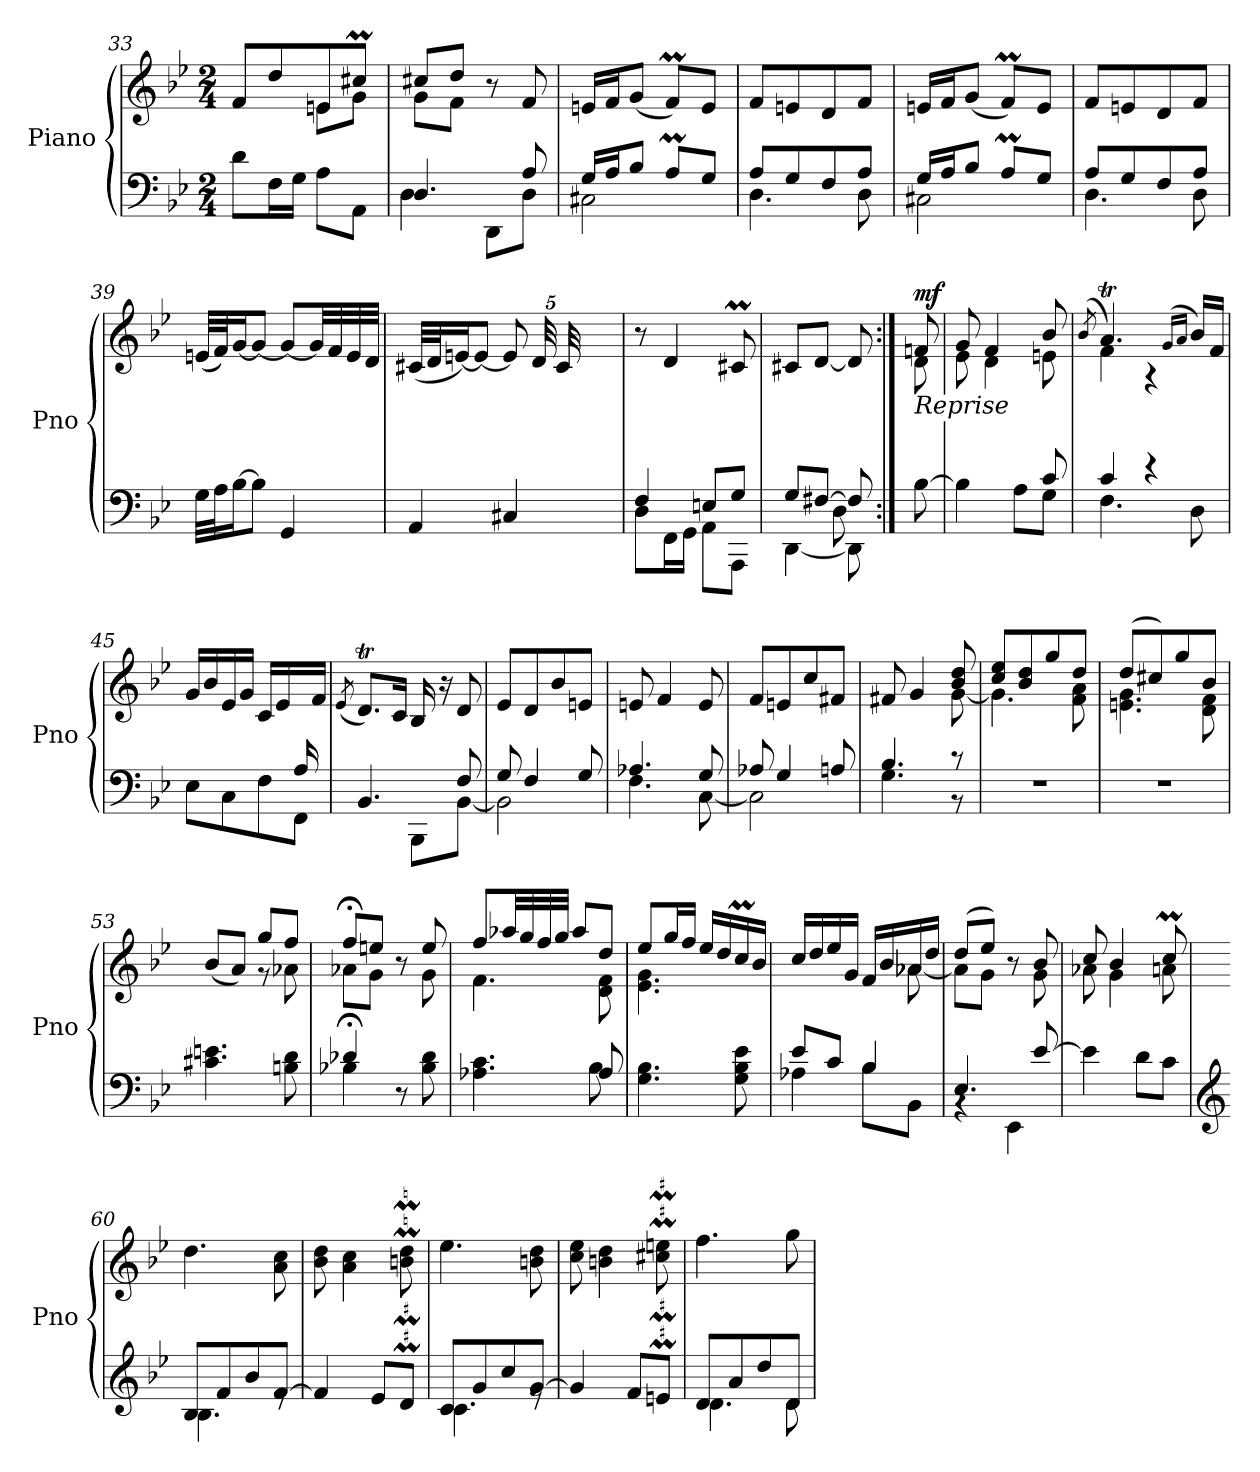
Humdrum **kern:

**kern	**kern	**dynam
*part1	*part1	*part1
*staff2	*staff1	*staff1/2
*I"Piano	*	*
*I'Pno	*	*
*clefF4	*clefG2	*
*k[b-e-]	*k[b-e-]	*
*M2/4	*M2/4	*
=33	=33	=33
*	*^	*
8d\L	8f/L	4ryy	.
16F\L	8dd/	.	.
16G\JJ	.	.	.
8A\L	8en/	8e\L	.
8AA\J	8cc#Xm/J	8g\J	.
=34	=34	=34	=34
*^	*	*	*
!	!LO:N:head=solid	!	!	!
4.D/	4D\	8cc#X/L	8g\L	.
.	.	8dd/J	8f\J	.
.	8DD\L	8r	4ryy	.
8A/	8D\J	8f/	.	.
*	*	*v	*v	*
=35	=35	=35	=35
16G/LL	2C#X\	16en/LL	.
16A/J	.	16f/J	.
8B-/J	.	(<8g/J	.
8Am/L	.	8fM/L)	.
8G/J	.	8e/J	.
=36	=36	=36	=36
8A/L	4.D\	8f/L	.
8G/	.	8en/	.
8F/	.	8d/	.
8A/J	8D\	8f/J	.
=37	=37	=37	=37
16G/LL	2C#X\	16en/LL	.
16A/J	.	16f/J	.
8B-/J	.	(<8g/J	.
8Am/L	.	8fM/L)	.
8G/J	.	8e/J	.
=38	=38	=38	=38
8A/L	4.D\	8f/L	.
8G/	.	8en/	.
8F/	.	8d/	.
8A/J	8D\	8f/J	.
*v	*v	*	*
!!LO:LB:g=z
=39	=39	=39
32G\LLL	(<32en/LLL	.
32A\J	32f/J)	.
[16B-\J	[16g/J	.
8B-\J]	8g/J_	.
4GG/	8g/L_	.
.	32g/LL]	.
.	32f/	.
.	32e/	.
.	32d/JJJ	.
=40	=40	=40
*^	*	*
40%17ryy	4AA/	(<32c#X/LLL	.
.	.	32d/J	.
.	.	[16en/J)	.
.	.	8e/J_	.
.	4C#X/	8e/L]	.
*	*	*Xbrackettup	*
.	.	40d/LL	.
.	.	40c#/	.
40Bn/	.	20.ryy	.
40A/	.	.	.
40G/JJJ	.	.	.
=41	=41	=41	=41
4F/	8D\L	8r	.
.	16FF\L	4d/	.
.	16GG\JJ	.	.
8En/L	8AA\L	.	.
8G/J	8AAA\J	8c#Xm/	.
=42	=42	=42	=42
*	*^	*	*
8G/L	[4DD\	4ryy	8c#X/L	.
[8F#X/J	.	.	[8d/J	.
8F#/]	8DD\]	8D\	8d/]	.
=42X1:|!	=42X1:|!	=42X1:|!	=42X1:|!	=42X1:|!
*	*	*	*^	*
!	!	!	!LO:TX:b:i:t=Reprise	!	!
!	!	!	!	!	!LO:DY:a
*v	*v	*v	*	*	*
[8B-\	8fn/	8d\	mf
=43	=43	=43	=43
*^	*	*	*
4B-\]	4.ryy	8g/	8e-\	.
.	.	4f/	4d\	.
8A\L	.	.	.	.
8G\J	8c/	8b-/	8en\	.
=44	=44	=44	=44	=44
.	.	(<8qb-/	.	.
4c/	4.F\	4.at/)	4f\	.
4r	.	.	4r	.
.	.	(<16qg/LL	.	.
.	.	16qa/JJ	.	.
.	8D\	16b-/LL)	.	.
.	.	16f/JJ	.	.
*	*	*v	*v	*
!!LO:LB:g=z
=45	=45	=45	=45
4.ryy	8E-\L	16g/LL	.
.	.	16b-/	.
.	8C\	16e-/	.
.	.	16g/JJ	.
.	8F\	16c/LL	.
.	.	16e-/	.
16A/	8FF\J	16ryy	.
16ryy	.	16f/JJ	.
=46	=46	=46	=46
.	.	(<8qe-/	.
4.BB-/	4ryy	8.dt/L)	.
.	.	16c/Jk	.
.	8BBB-\L	16B-/	.
.	.	16r	.
8F/	[8BB-\J	8d/	.
=47	=47	=47	=47
8G/	2BB-\]	8e-/L	.
4F/	.	8d/	.
.	.	8b-/	.
8G/	.	8en/J	.
=48	=48	=48	=48
4.A-X/	4.F\	8en/	.
.	.	4f/	.
8G/	[8C\	8e/	.
=49	=49	=49	=49
8A-X/	2C\]	8f/L	.
4G/	.	8en/	.
.	.	8cc/	.
8An/	.	8f#X/J	.
=50	=50	=50	=50
*	*	*^	*
4.B-/	4.G\	8f#X/	4.ryy	.
.	.	4g/	.	.
8r	8r	8b-/ 8dd/	[8g\	.
*v	*v	*	*	*
=51	=51	=51	=51
2r	8cc/ 8ee-/L	4.g\]	.
.	8b-/ 8dd/	.	.
.	8gg/	.	.
.	8dd/J	8f\ 8a\	.
!!LO:LB:g=z	!!
=52	=52	=52	=52
2r	(>8dd/L	4.en\ 4.g\	.
.	8cc#X/)	.	.
.	8gg/	.	.
.	8b-/J	8d\ 8f\	.
=53	=53	=53	=53
4.c#X\ 4.en\	(<8b-/L	4ryy	.
.	8a/J)	.	.
.	8gg/L	8r	.
8Bn\ 8d\	8ff/J	8a-X\	.
=54	=54	=54	=54
*^	*	*	*
4d-X;/	4B-X\	8ff;</L	8a-X\L	.
.	.	8een/J	8g\J	.
8r	4ryy	8r	8ryy	.
8B-\ 8d-\	.	8ee/	8g:\	.
=55	=55	=55	=55	=55
4.A-X\ 4.c\	4.ryy	8ff/L	4.f\	.
.	.	32aa-X/LL	.	.
.	.	32gg/	.	.
.	.	32ff/	.	.
.	.	32gg/JJJ	.	.
.	.	8aa-/L	.	.
8A-/	8B-\	8dd/J	8d\ 8f\	.
*v	*v	*	*	*
=56	=56	=56	=56
4.G\ 4.B-\	8ee-/L	4.e-\ 4.g\	.
.	16gg/L	.	.
.	16ff/JJ	.	.
.	16ee-/LL	.	.
.	16dd/	.	.
8G\ 8B-\ 8e-\	16ccM/	8ryy	.
.	16b-/JJ	.	.
=57	=57	=57	=57
*^	*	*	*
8e-/L	4A-X\	16cc/LL	4.ryy	.
.	.	16dd/	.	.
8c/J	.	16ee-/	.	.
.	.	16g/JJ	.	.
4B-/	8B-\L	16f/LL	.	.
.	.	16b-/	.	.
.	8BB-\J	16a-X/	[8a-\	.
.	.	16dd/JJ	.	.
!!LO:LB:g=z	!!
=58	=58	=58	=58	=58
4.E-/	4rBB	(>8dd/L	8a-\L]	.
.	.	8ee-/J)	8g\J	.
.	4EE-\	8r	8ryy	.
[8e-/	.	8b-/	8g\	.
*v	*v	*	*	*
=59	=59	=59	=59
4e-\]	8cc/	8a-X\	.
.	4b-/	4g\	.
8d\L	.	.	.
8c\J	8ccM/	8an\	.
*	*v	*v	*
=60	=60	=60
*clefG2	*	*
*	*^	*
!LO:N:head=solid	!	!	!
*^	*v	*v	*
8B-/L	4.B-\	4.dd\	.
8f/	.	.	.
8b-/	.	.	.
[8f/J	8re	8a\ 8cc\	.
*v	*v	*	*
=61	=61	=61
4f/]	8b-\ 8dd\	.
.	4a\ 4cc\	.
8e-/L	.	.
8d/J	8bn\M 8dd\M	.
=62	=62	=62
!LO:N:head=solid	!	!
*^	*	*
8c/L	4.c\	4.ee-\	.
8g/	.	.	.
8cc/	.	.	.
[8g/J	8re	8bn\ 8dd\	.
*v	*v	*	*
=63	=63	=63
4g/]	8cc\ 8ee-\	.
.	4bn\ 4dd\	.
8f/L	.	.
8en/J	8cc#X\M 8een\M	.
=64	=64	=64
!LO:N:head=solid	!	!
*^	*	*
8d/L	4.d\	4.ff\	.
8a/	.	.	.
8dd/	.	.	.
8d/J	8d\	8gg\	.
*v	*v	*	*
=	=	=
*-	*-	*-
